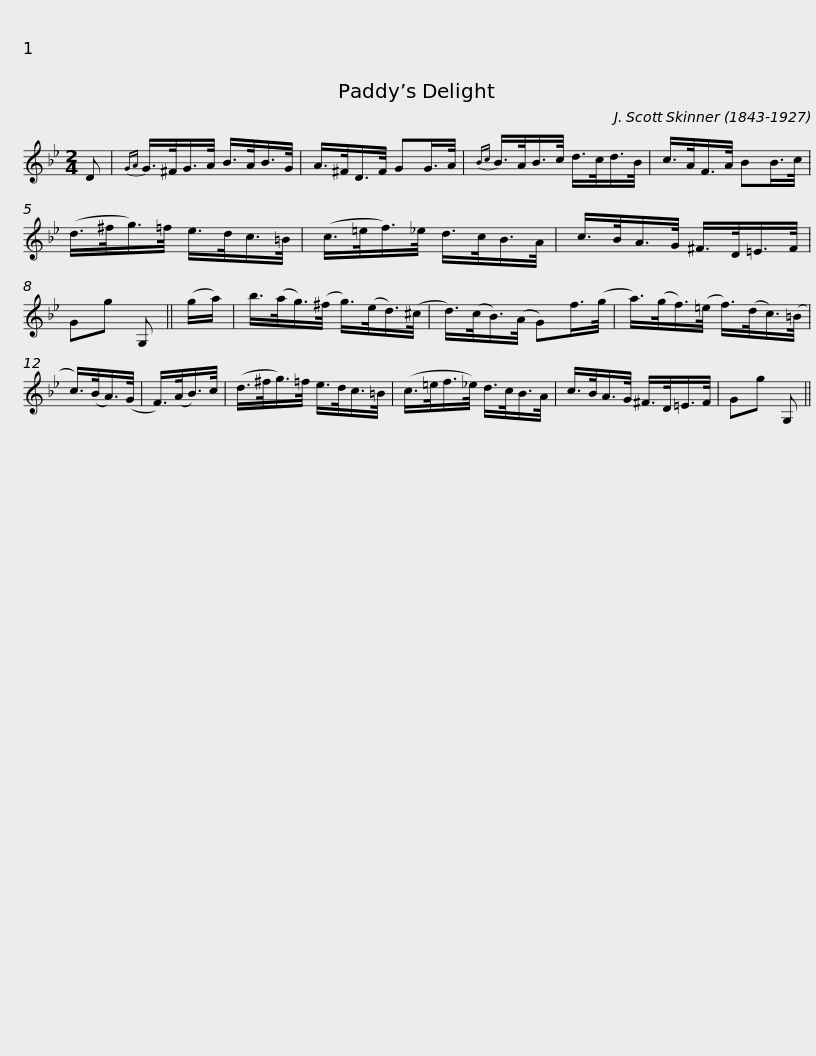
X:1
L:1/8
M:2/4
I:linebreak $
K:Gmin
V:1 treble
V:1
 D |{GA} G/>^F/G/>A/ B/>A/B/>G/ | A/>^F/D/>F/ GG/>A/ |{Bc} B/>A/B/>c/ d/>c/d/>B/ | c/>A/F/>A/ BB/>c/ |$ %5
 (d/>^f/g/>)=f/ e/>d/c/>=B/ | (c/>=e/f/>)_e/ d/>c/B/>A/ | c/>B/A/>G/ ^F/>D/=E/>F/ | Gg G, || (g/a/) |$ %10
 b/>(a/g/>)(^f/ g/>)(e/d/>)(^c/ | d/>)(c/B/>)(A/ G)f/>(g/ | a/>)(g/f/>)(=e/ f/>)(d/c/>)(=B/ | c/>)(B/A/>)(G/ | F/>)(A/B/>)c/ |$ %15
 (d/>^f/g/>)=f/ e/>d/c/>=B/ | (c/>=e/f/>_e/) d/>c/B/>A/ | c/>B/A/>G/ ^F/>D/=E/>F/ | Gg G, || %19
